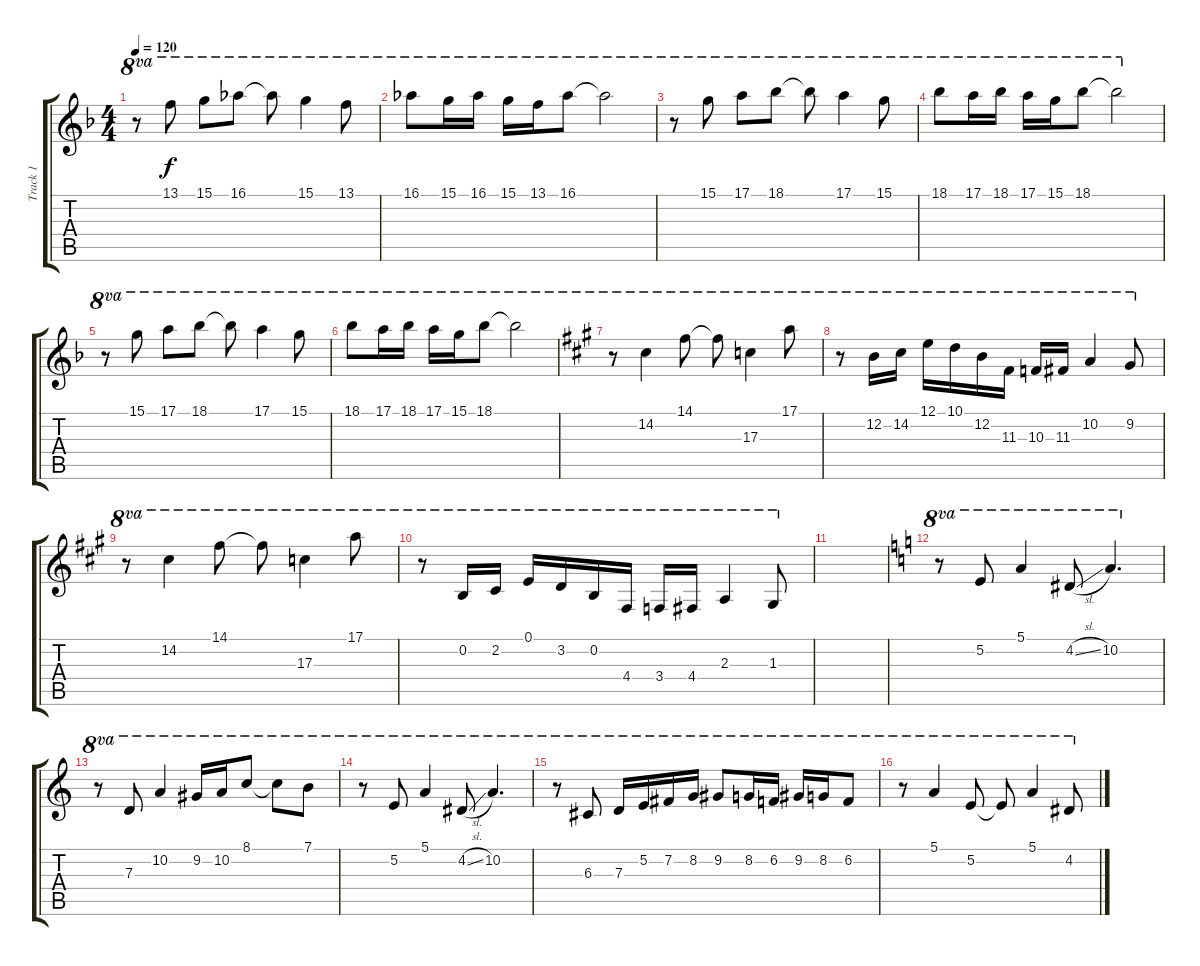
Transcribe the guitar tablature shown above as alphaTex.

\track ("Track 1" "Track 1") {instrument acousticguitarsteel}
\staff {score tabs}
\tuning (E4 B3 G3 D3 A2 E2) {hide}
\ts (4 4)
\tempo 120
\clef g2
\ks f
r.8{ot 8va dy f} 13.1.8{ot 8va} 15.1.8{ot 8va} 16.1.8{ot 8va} 16.1{t}.8{ot 8va} 15.1.4{ot 8va} 13.1.8{ot 8va} |
16.1.8{ot 8va} 15.1.16{ot 8va} 16.1.16{ot 8va} 15.1.16{ot 8va} 13.1.16{ot 8va} 16.1.8{ot 8va} 16.1{t}.2{ot 8va} |
r.8{ot 8va} 15.1.8{ot 8va} 17.1.8{ot 8va} 18.1.8{ot 8va} 18.1{t}.8{ot 8va} 17.1.4{ot 8va} 15.1.8{ot 8va} |
18.1.8{ot 8va} 17.1.16{ot 8va} 18.1.16{ot 8va} 17.1.16{ot 8va} 15.1.16{ot 8va} 18.1.8{ot 8va} 18.1{t}.2{ot 8va} |
r.8{ot 8va} 15.1.8{ot 8va} 17.1.8{ot 8va} 18.1.8{ot 8va} 18.1{t}.8{ot 8va} 17.1.4{ot 8va} 15.1.8{ot 8va} |
18.1.8{ot 8va} 17.1.16{ot 8va} 18.1.16{ot 8va} 17.1.16{ot 8va} 15.1.16{ot 8va} 18.1.8{ot 8va} 18.1{t}.2{ot 8va} |
\ks a
r.8{ot 8va} 14.2.4{ot 8va} 14.1.8{ot 8va} 14.1{t}.8{ot 8va} 17.3.4{ot 8va} 17.1.8{ot 8va} |
r.8{ot 8va} 12.2.16{ot 8va} 14.2.16{ot 8va} 12.1.16{ot 8va} 10.1.16{ot 8va} 12.2.16{ot 8va} 11.3.16{ot 8va} 10.3.16{ot 8va} 11.3.16{ot 8va} 10.2.4{ot 8va} 9.2.8{ot 8va} |
r.8{ot 8va} 14.2.4{ot 8va} 14.1.8{ot 8va} 14.1{t}.8{ot 8va} 17.3.4{ot 8va} 17.1.8{ot 8va} |
r.8{ot 8va} 0.2.16{ot 8va} 2.2.16{ot 8va} 0.1.16{ot 8va} 3.2.16{ot 8va} 0.2.16{ot 8va} 4.4.16{ot 8va} 3.4.16{ot 8va} 4.4.16{ot 8va} 2.3.4{ot 8va} 1.3.8{ot 8va} |
|
\ks c
r.8{ot 8va} 5.2.8{ot 8va} 5.1.4{ot 8va} 4.2{sl}.8{ot 8va} 10.2.4{d ot 8va} |
r.8{ot 8va} 7.3.8{ot 8va} 10.2.4{ot 8va} 9.2.16{ot 8va} 10.2.16{ot 8va} 8.1.8{ot 8va} 8.1{t}.8{ot 8va} 7.1.8{ot 8va} |
r.8{ot 8va} 5.2.8{ot 8va} 5.1.4{ot 8va} 4.2{sl}.8{ot 8va} 10.2.4{d ot 8va} |
r.8{ot 8va} 6.3.8{ot 8va} 7.3.16{ot 8va} 5.2.16{ot 8va} 7.2.16{ot 8va} 8.2.16{ot 8va} 9.2.8{ot 8va} 8.2.16{ot 8va} 6.2.16{ot 8va} 9.2.16{ot 8va} 8.2.16{ot 8va} 6.2.8{ot 8va} |
r.8{ot 8va} 5.1.4{ot 8va} 5.2.8{ot 8va} 5.2{t}.8{ot 8va} 5.1.4{ot 8va} 4.2.8{ot 8va}
